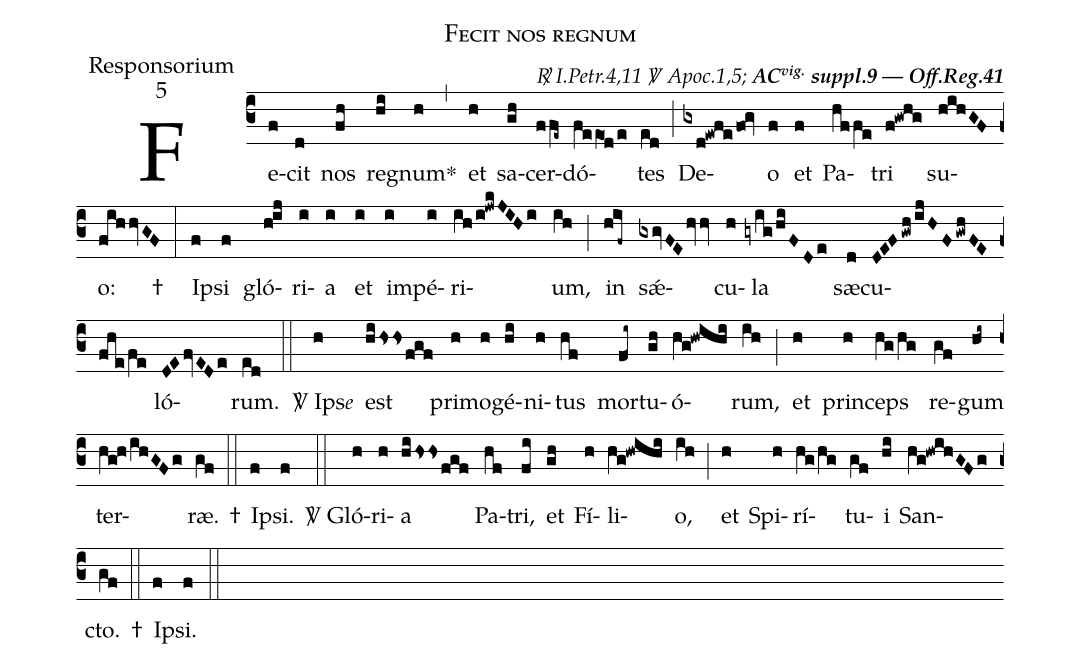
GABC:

name:Fecit nos regnum;
office-part:Responsorium;
mode:5;
commentary:{\itshape\mdseries \Rbar\ I.Petr.4,11  \Vbar\  Apoc.1,5;\/} {\bfseries AC\textsuperscript{vig.} suppl.9 --- Off.Reg.41};
%%
(c3)Fe(f)cit(d) nos(fh) re(hi)gnum<sp>*</sp>(h) (,) et(h) sa(gh)cer(ffe~)dó(fe/eO1de)tes(ed) (;) De(gxd!ewfe/fo0!gv)o(f) et(f) Pa(hffe)tri(f!gwhg) su(hihGF)o:(fihhvGF) †(:) I(f)psi(f) gló(hij)ri(i)a(i) et(i) im(i)pé(i)ri(ih/i!jwkJIHi)um,(ih) (;) in(hif~) sǽ(gxgvFEhvhv)cu(h)la(gyig/hiFDe) sæ(d)cu(DEFgwh/ijHFgwhFEfhe/fe)ló(DEfvEDe)rum.(ed) (::) <sp>V/</sp> Ips<e>e</e>(h) est(hihssfgf) pri(h)mo(h)gé(hi)ni(h)tus(hf) mor(fi~)tu(gh)ó(hg!hwihi)rum,(ih) (;) et(h) prin(h)ceps(hg/hg) re(gf)gum(hi~) ter(hg!hiwhGFg)ræ.(gf) †(::) I(f)psi.(f) (::) <sp>V/</sp> Gló(h)ri(h)a(hi/hshsfgf) Pa(hf)tri,(fi) et(gh) Fí(h)li(hg!hwihi)o,(ih) (;) et(h) Spi(h)rí(hg/hg)tu(gf)i(hi) San(hg!hwihGFg)cto.(gf) †(::) I(f)psi.(f) (::)
